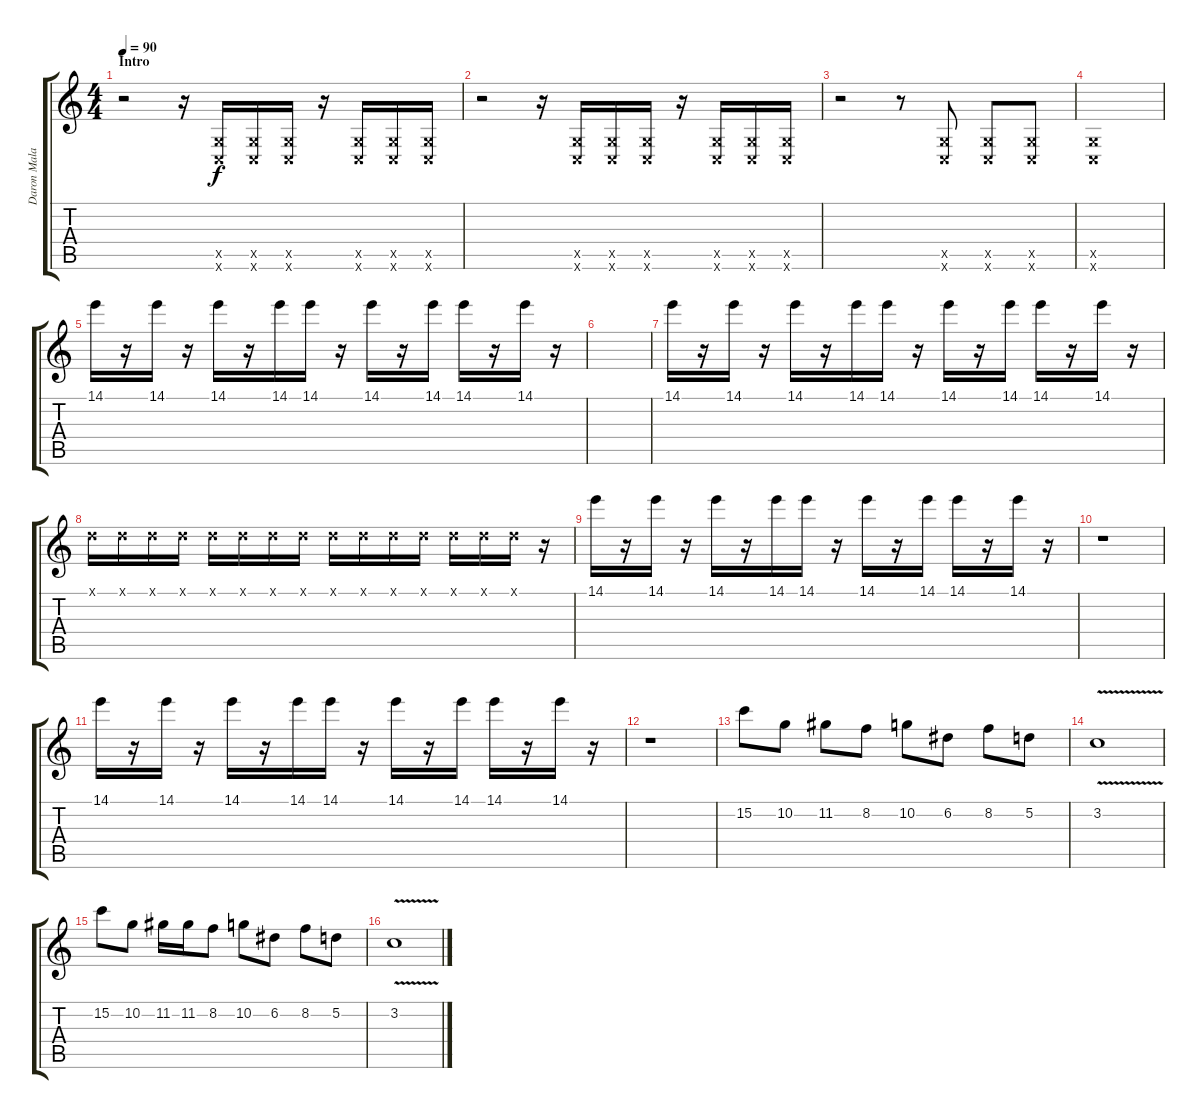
\track ("Daron Malakian" "Daron Mala") {instrument distortionguitar}
\staff {score tabs}
\tuning (D4 A3 F3 C3 G2 C2) {hide}
\ts (4 4)
\section ("" "Intro")
\tempo 90
\clef g2
\ks c
r.2{dy f instrument distortionguitar} r.16 (0.5{x} 0.6{x}).16 (0.5{x} 0.6{x}).16 (0.5{x} 0.6{x}).16 r.16 (0.5{x} 0.6{x}).16 (0.5{x} 0.6{x}).16 (0.5{x} 0.6{x}).16 |
r.2 r.16 (0.5{x} 0.6{x}).16 (0.5{x} 0.6{x}).16 (0.5{x} 0.6{x}).16 r.16 (0.5{x} 0.6{x}).16 (0.5{x} 0.6{x}).16 (0.5{x} 0.6{x}).16 |
r.2 r.8 (0.5{x} 0.6{x}).8 (0.5{x} 0.6{x}).8 (0.5{x} 0.6{x}).8 |
(0.5{x} 0.6{x}).1 |
14.1.16 r.16 14.1.16 r.16 14.1.16 r.16 14.1.16 14.1.16 r.16 14.1.16 r.16 14.1.16 14.1.16 r.16 14.1.16 r.16 |
|
14.1.16 r.16 14.1.16 r.16 14.1.16 r.16 14.1.16 14.1.16 r.16 14.1.16 r.16 14.1.16 14.1.16 r.16 14.1.16 r.16 |
0.1{x}.16 0.1{x}.16 0.1{x}.16 0.1{x}.16 0.1{x}.16 0.1{x}.16 0.1{x}.16 0.1{x}.16 0.1{x}.16 0.1{x}.16 0.1{x}.16 0.1{x}.16 0.1{x}.16 0.1{x}.16 0.1{x}.16 r.16 |
14.1.16 r.16 14.1.16 r.16 14.1.16 r.16 14.1.16 14.1.16 r.16 14.1.16 r.16 14.1.16 14.1.16 r.16 14.1.16 r.16 |
r.1 |
14.1.16 r.16 14.1.16 r.16 14.1.16 r.16 14.1.16 14.1.16 r.16 14.1.16 r.16 14.1.16 14.1.16 r.16 14.1.16 r.16 |
r.1 |
15.2.8 10.2.8 11.2.8 8.2.8 10.2.8 6.2.8 8.2.8 5.2.8 |
3.2{v}.1 |
15.2.8 10.2.8 11.2.16 11.2.16 8.2.8 10.2.8 6.2.8 8.2.8 5.2.8 |
3.2{v}.1
